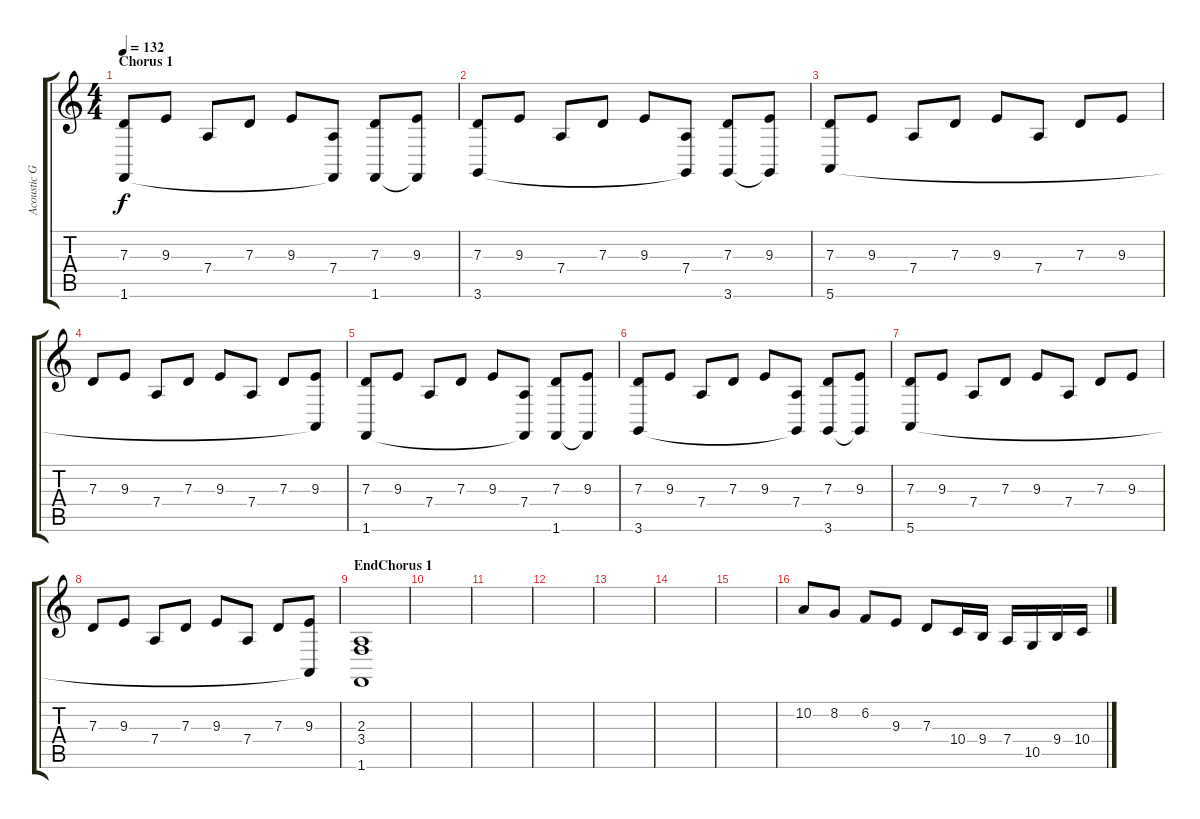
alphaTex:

\track ("Acoustic Grand Piano" "Acoustic G") {instrument acousticgrandpiano}
\staff {score tabs}
\tuning (E4 B3 G3 D3 A2 E2) {hide}
\ts (4 4)
\section ("" "Chorus 1")
\tempo 132
\clef g2
\ks c
(7.3 1.6).8{dy f} 9.3.8 7.4.8 7.3.8 9.3.8 (7.4 1.6{t}).8 (7.3 1.6).8 (9.3 1.6{t}).8 |
(7.3 3.6).8 9.3.8 7.4.8 7.3.8 9.3.8 (7.4 3.6{t}).8 (7.3 3.6).8 (9.3 3.6{t}).8 |
(7.3 5.6).8 9.3.8 7.4.8 7.3.8 9.3.8 7.4.8 7.3.8 9.3.8 |
7.3.8 9.3.8 7.4.8 7.3.8 9.3.8 7.4.8 7.3.8 (9.3 5.6{t}).8 |
(7.3 1.6).8 9.3.8 7.4.8 7.3.8 9.3.8 (7.4 1.6{t}).8 (7.3 1.6).8 (9.3 1.6{t}).8 |
(7.3 3.6).8 9.3.8 7.4.8 7.3.8 9.3.8 (7.4 3.6{t}).8 (7.3 3.6).8 (9.3 3.6{t}).8 |
(7.3 5.6).8 9.3.8 7.4.8 7.3.8 9.3.8 7.4.8 7.3.8 9.3.8 |
7.3.8 9.3.8 7.4.8 7.3.8 9.3.8 7.4.8 7.3.8 (9.3 5.6{t}).8 |
\section ("" "EndChorus 1")
(2.3 3.4 1.6).1 |
|
|
|
|
|
|
10.2.8 8.2.8 6.2.8 9.3.8 7.3.8 10.4.16 9.4.16 7.4.16 10.5.16 9.4.16 10.4.16
